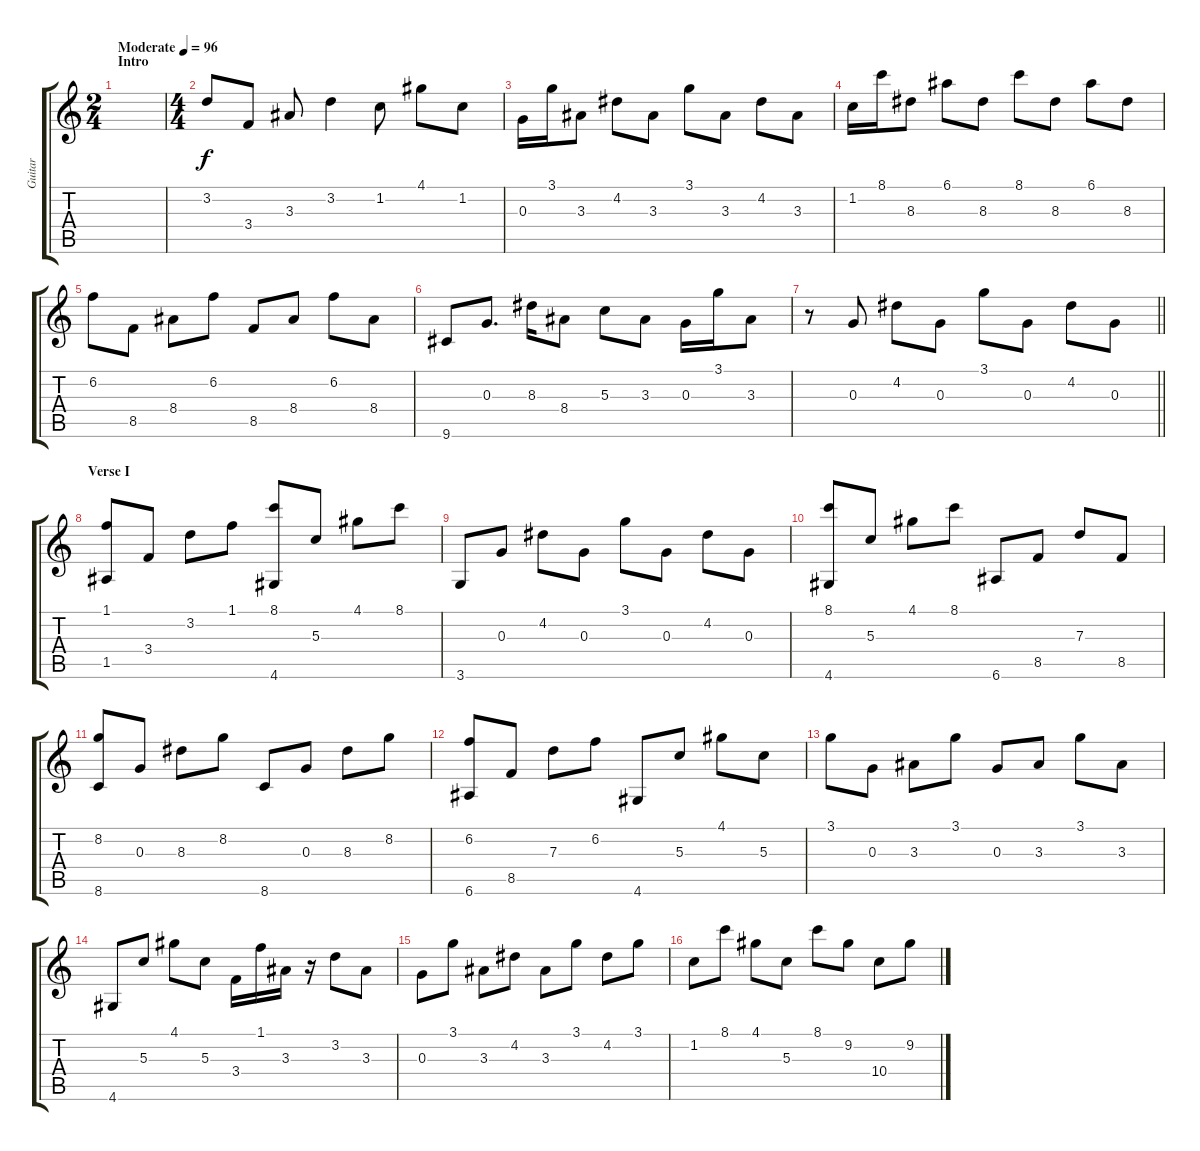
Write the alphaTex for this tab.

\track ("Guitar  " "Guitar  ") {instrument acousticguitarsteel}
\staff {score tabs}
\tuning (E4 B3 G3 D3 A2 E2) {hide}
\ts (2 4)
\section ("" "Intro")
\tempo (96 "Moderate")
\clef g2
\ks c
|
\ts (4 4)
3.2.8 3.4.8 3.3.8 3.2.4 1.2.8 4.1.8 1.2.8 |
0.3.16 3.1.16 3.3.8 4.2.8 3.3.8 3.1.8 3.3.8 4.2.8 3.3.8 |
1.2.16 8.1.16 8.3.8 6.1.8 8.3.8 8.1.8 8.3.8 6.1.8 8.3.8 |
6.2.8 8.5.8 8.4.8 6.2.8 8.5.8 8.4.8 6.2.8 8.4.8 |
9.6.8 0.3.8{d} 8.3.16 8.4.8 5.3.8 3.3.8 0.3.16 3.1.16 3.3.8 |
\barLineRight lightlight
r.8 0.3.8 4.2.8 0.3.8 3.1.8 0.3.8 4.2.8 0.3.8 |
\section ("" "Verse I")
(1.1 1.5).8 3.4.8 3.2.8 1.1.8 (8.1 4.6).8 5.3.8 4.1.8 8.1.8 |
3.6.8 0.3.8 4.2.8 0.3.8 3.1.8 0.3.8 4.2.8 0.3.8 |
(8.1 4.6).8 5.3.8 4.1.8 8.1.8 6.6.8 8.5.8 7.3.8 8.5.8 |
(8.2 8.6).8 0.3.8 8.3.8 8.2.8 8.6.8 0.3.8 8.3.8 8.2.8 |
(6.2 6.6).8 8.5.8 7.3.8 6.2.8 4.6.8 5.3.8 4.1.8 5.3.8 |
3.1.8 0.3.8 3.3.8 3.1.8 0.3.8 3.3.8 3.1.8 3.3.8 |
4.6.8 5.3.8 4.1.8 5.3.8 3.4.16 1.1.16 3.3.16 r.16 3.2.8 3.3.8 |
0.3.8 3.1.8 3.3.8 4.2.8 3.3.8 3.1.8 4.2.8 3.1.8 |
1.2.8 8.1.8 4.1.8 5.3.8 8.1.8 9.2.8 10.4.8 9.2.8
